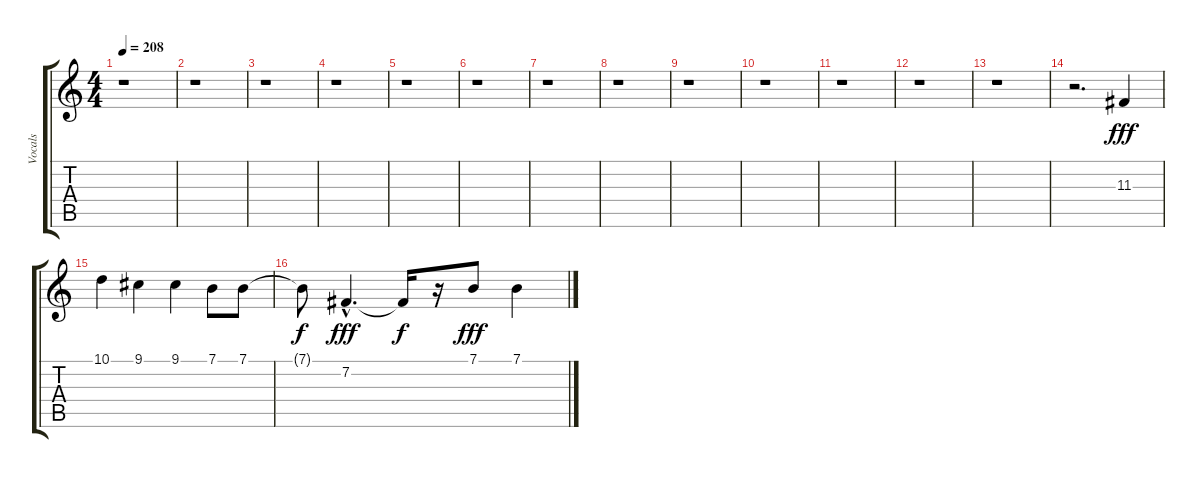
\track ("Vocals" "Vocals") {instrument lead6voice}
\staff {score tabs}
\tuning (E4 B3 G3 D3 A2 E2) {hide}
\ts (4 4)
\tempo 208
\clef g2
\ks c
r.1{dy fff instrument lead6voice} |
r.1 |
r.1 |
r.1 |
r.1 |
r.1 |
r.1 |
r.1 |
r.1 |
r.1 |
r.1 |
r.1 |
r.1 |
r.2{d} 11.3.4 |
10.1.4 9.1.4 9.1.4 7.1.8 7.1.8 |
7.1{t}.8{dy f} 7.2{hac}.4{d dy fff} 7.2{t}.16{dy f} r.16 7.1.8{dy fff} 7.1.4
